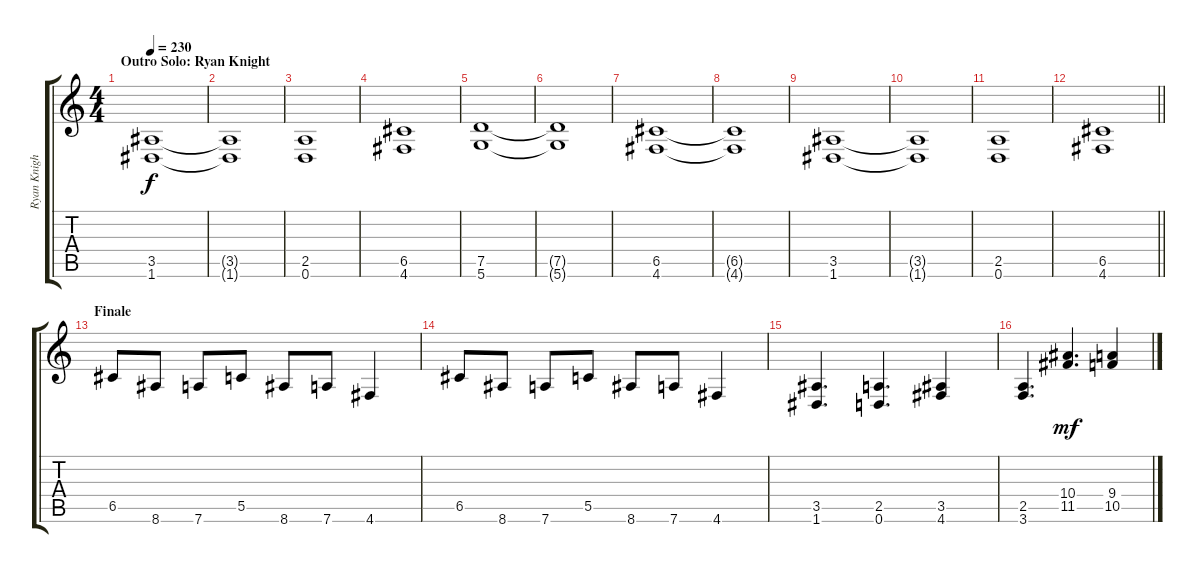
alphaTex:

\track ("Ryan Knight Rhythm" "Ryan Knigh") {instrument distortionguitar}
\staff {score tabs}
\tuning (D4 A3 F3 C3 G2 D2) {hide}
\ts (4 4)
\section ("" "Outro Solo: Ryan Knight")
\tempo 230
\clef g2
\ks c
(3.5 1.6).1{dy f} |
(3.5{t} 1.6{t}).1 |
(2.5 0.6).1 |
(6.5 4.6).1 |
(7.5 5.6).1 |
(7.5{t} 5.6{t}).1 |
(6.5 4.6).1 |
(6.5{t} 4.6{t}).1 |
(3.5 1.6).1 |
(3.5{t} 1.6{t}).1 |
(2.5 0.6).1 |
\barLineRight lightlight
(6.5 4.6).1 |
\section ("" "Finale")
6.5.8 8.6.8 7.6.8 5.5.8 8.6.8 7.6.8 4.6.4 |
6.5.8 8.6.8 7.6.8 5.5.8 8.6.8 7.6.8 4.6.4 |
(3.5 1.6).4{d} (2.5 0.6).4{d} (3.5 4.6).4 |
(2.5 3.6).4{d} (10.4 11.5).4{d dy mf} (9.4 10.5).4
